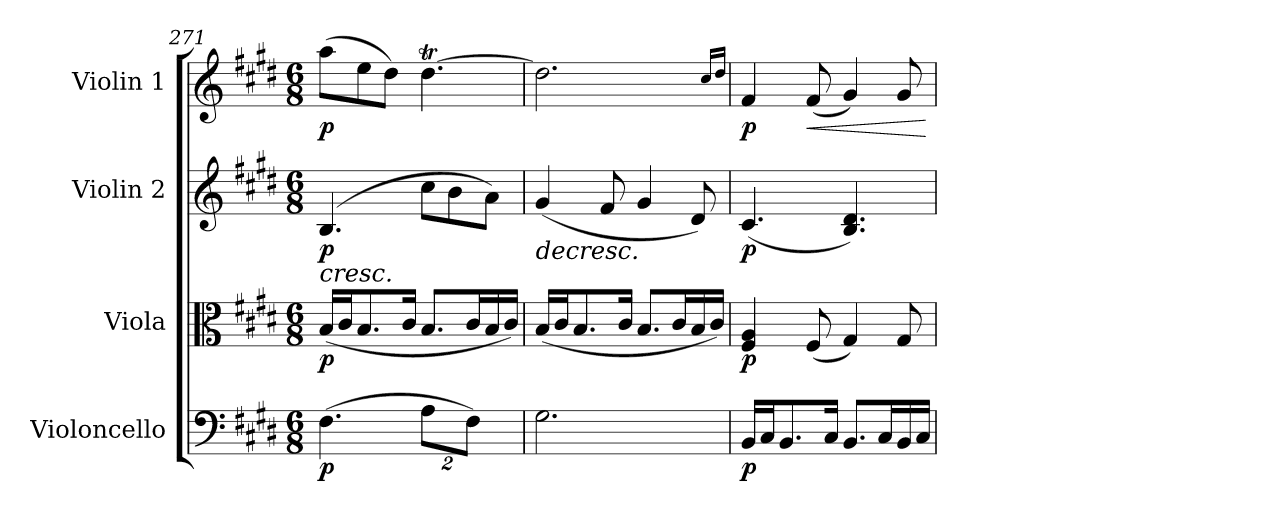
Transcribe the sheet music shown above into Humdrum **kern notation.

**kern	**dynam	**kern	**dynam	**kern	**dynam	**kern	**dynam
*part4	*part4	*part3	*part3	*part2	*part2	*part1	*part1
*staff4	*staff4	*staff3	*staff3	*staff2	*staff2	*staff1	*staff1
*I"Violoncello	*	*I"Viola	*	*I"Violin 2	*	*I"Violin 1	*
*I'Vc	*	*I'Vla	*	*I'Vln	*	*I'Vln	*
*clefF4	*	*clefC3	*	*clefG2	*	*clefG2	*
*k[f#c#g#d#]	*	*k[f#c#g#d#]	*	*k[f#c#g#d#]	*	*k[f#c#g#d#]	*
*M6/8	*	*M6/8	*	*M6/8	*	*M6/8	*
=271	=271	=271	=271	=271	=271	=271	=271
!	!LO:DY:b	!	!LO:DY:b	!	!LO:HP:b	!	!
!	!	!	!	!	!LO:DY:n=1:b	!	!LO:DY:b
(4.F#\	p	(16B/LL	p	(4.B/	< p	(8aa\L	p
.	.	16c#/J	.	.	.	.	.
.	.	8.B/	.	.	.	8ee\	.
.	.	.	.	.	.	8dd#\J)	.
.	.	16c#/Jk	.	.	.	.	.
*Xbrackettup	*	*	*	*	*	*	*
16%3A\L	.	8.B/L	.	8cc#\L	.	[4.dd#t\	.
.	.	.	.	8b\	.	.	.
16%3F#\J)	.	16c#/L	.	.	.	.	.
.	.	16B/	.	8a\J)	.	.	.
.	.	16c#/JJ)	.	.	.	.	.
!!LO:LB:g=z
=272	=272	=272	=272	=272	=272	=272	=272
!	!	!	!	!	!LO:HP:b	!	!
2.G#\	.	(16B/LL	.	(>4g#/	>	2.dd#TTT\]	.
.	.	16c#/J	.	.	.	.	.
.	.	8.B/	.	.	.	.	.
.	.	.	.	8f#/	.	.	.
.	.	16c#/Jk	.	.	.	.	.
.	.	8.B/L	.	4g#/	[	.	.
.	.	16c#/L	.	.	.	.	.
.	.	16B/	.	8d#/)	.	.	.
.	.	16c#/JJ)	.	.	.	.	.
.	.	.	.	.	.	16qcc#/LL	.
.	.	.	.	.	.	16qdd#/JJ	.
=273	=273	=273	=273	=273	=273	=273	=273
*	*	*	*	*^	*	*	*
!	!LO:DY:b	!	!LO:DY:b	!	!	!LO:DY:b	!	!LO:DY:b
16BB/LL	p	4F#/ 4A/	p	(4.c#/	4ryy	p	4f#/	p
16C#/J	.	.	.	.	.	.	.	.
8.BB/	.	.	.	.	.	.	.	.
!	!	!	!	!	!	!	!	!LO:HP:b
.	.	(8F#/	.	.	8ryy	.	(8f#/	<
16C#/Jk	.	.	.	.	.	.	.	.
8.BB/L	.	4G#/)	.	4.B/ 4.d#/)	4ryy	.	4g#/)	.
16C#/L	.	.	.	.	.	.	.	.
16BB/	.	8G#/	.	.	8ryy	.	8g#/	.
16C#/JJ	.	.	.	.	.	.	.	.
*	*	*	*	*v	*v	*	*	*
.	.	.	.	.	]	.	[
=	=	=	=	=	=	=	=
*-	*-	*-	*-	*-	*-	*-	*-
